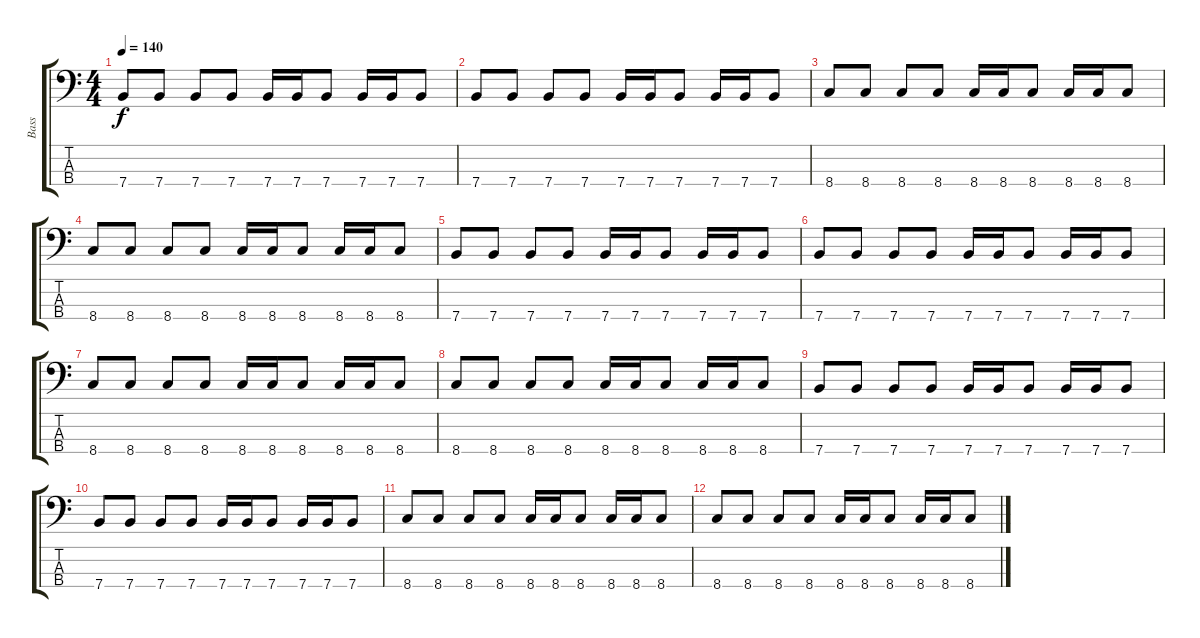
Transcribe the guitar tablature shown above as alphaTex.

\track ("Bass" "Bass") {instrument electricbassfinger}
\staff {score tabs}
\tuning (G2 D2 A1 E1) {hide}
\ts (4 4)
\tempo 140
\clef f4
\ks c
7.4.8{dy f} 7.4.8 7.4.8 7.4.8 7.4.16 7.4.16 7.4.8 7.4.16 7.4.16 7.4.8 |
7.4.8 7.4.8 7.4.8 7.4.8 7.4.16 7.4.16 7.4.8 7.4.16 7.4.16 7.4.8 |
8.4.8 8.4.8 8.4.8 8.4.8 8.4.16 8.4.16 8.4.8 8.4.16 8.4.16 8.4.8 |
8.4.8 8.4.8 8.4.8 8.4.8 8.4.16 8.4.16 8.4.8 8.4.16 8.4.16 8.4.8 |
7.4.8 7.4.8 7.4.8 7.4.8 7.4.16 7.4.16 7.4.8 7.4.16 7.4.16 7.4.8 |
7.4.8 7.4.8 7.4.8 7.4.8 7.4.16 7.4.16 7.4.8 7.4.16 7.4.16 7.4.8 |
8.4.8 8.4.8 8.4.8 8.4.8 8.4.16 8.4.16 8.4.8 8.4.16 8.4.16 8.4.8 |
8.4.8 8.4.8 8.4.8 8.4.8 8.4.16 8.4.16 8.4.8 8.4.16 8.4.16 8.4.8 |
7.4.8 7.4.8 7.4.8 7.4.8 7.4.16 7.4.16 7.4.8 7.4.16 7.4.16 7.4.8 |
7.4.8 7.4.8 7.4.8 7.4.8 7.4.16 7.4.16 7.4.8 7.4.16 7.4.16 7.4.8 |
8.4.8 8.4.8 8.4.8 8.4.8 8.4.16 8.4.16 8.4.8 8.4.16 8.4.16 8.4.8 |
8.4.8 8.4.8 8.4.8 8.4.8 8.4.16 8.4.16 8.4.8 8.4.16 8.4.16 8.4.8
